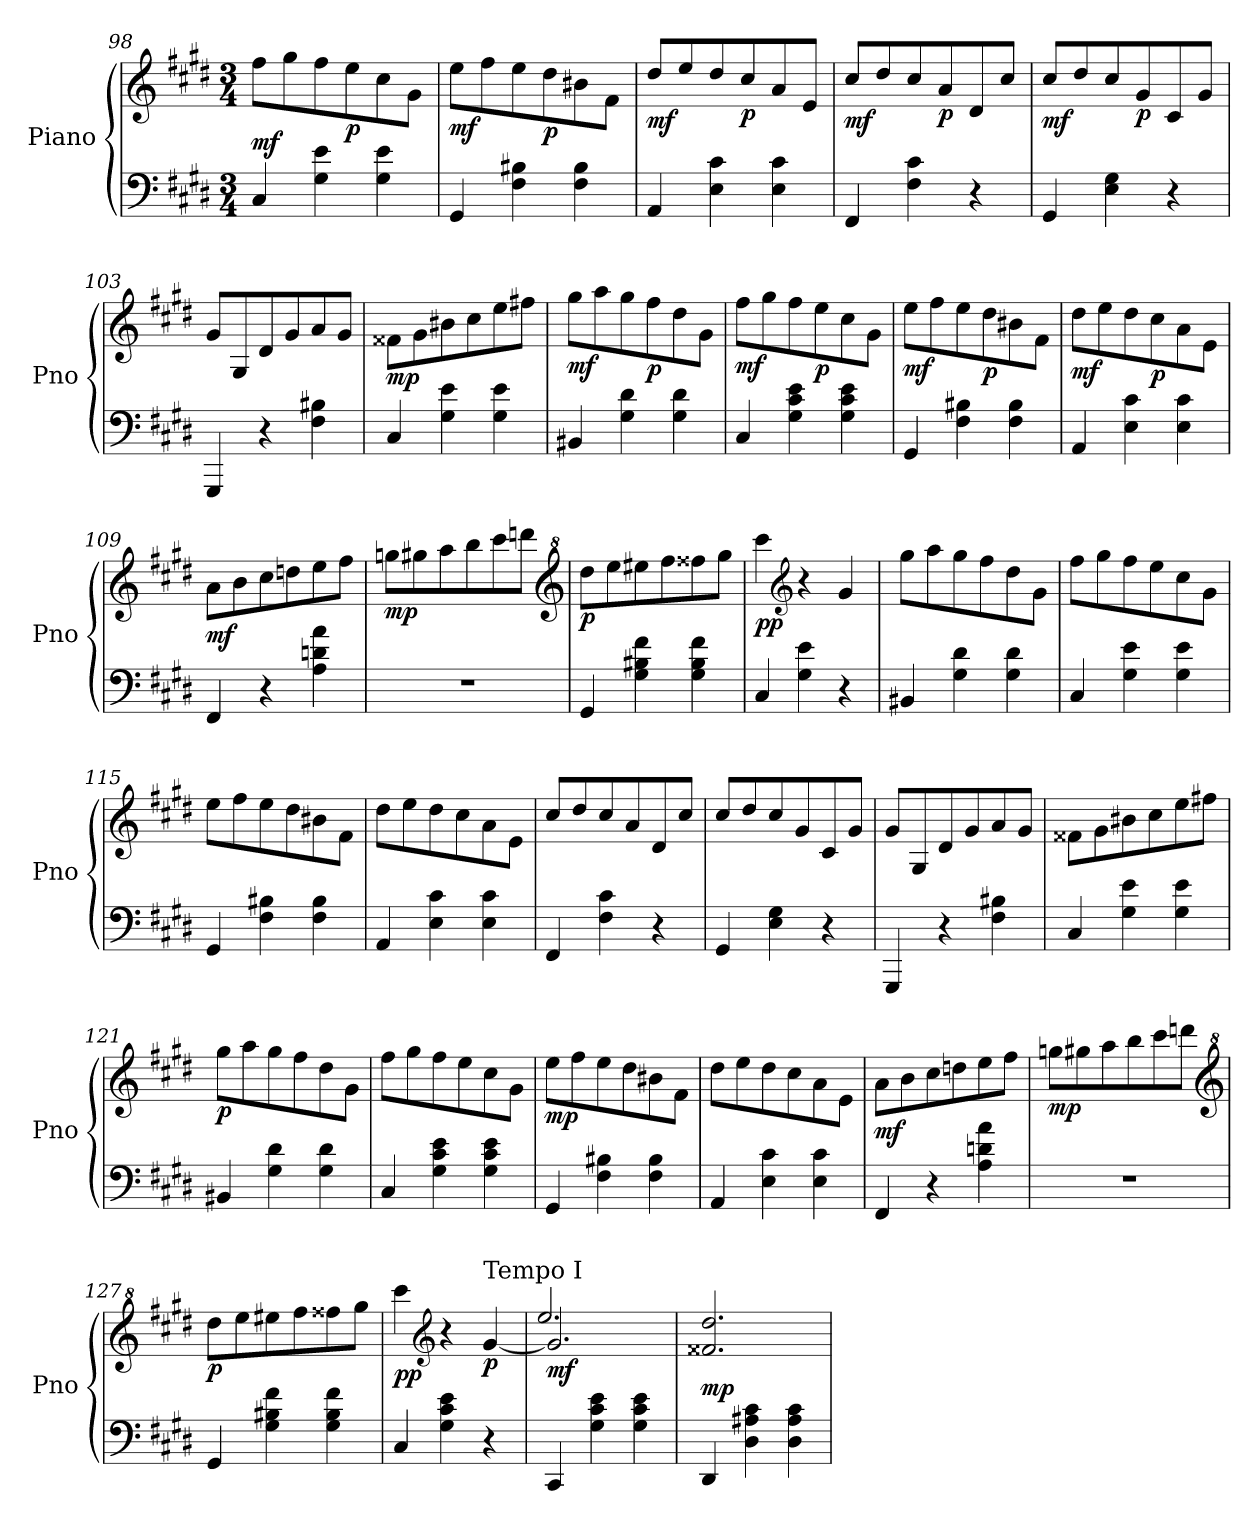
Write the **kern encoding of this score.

**kern	**kern	**dynam
*part1	*part1	*part1
*staff2	*staff1	*staff1/2
*I"Piano	*	*
*I'Pno	*	*
*clefF4	*clefG2	*
*k[f#c#g#d#]	*k[f#c#g#d#]	*
*E:	*E:	*
*M3/4	*M3/4	*
=98	=98	=98
!	!	!LO:DY:a=2
4C#/	8ff#\L	mf
.	8gg#\	.
4G#\ 4e\	8ff#\	.
!	!	!LO:DY:b
.	8ee\	p
4G#\ 4e\	8cc#\	.
.	8g#\J	.
=99	=99	=99
!	!	!LO:DY:b
4GG#/	8ee\L	mf
.	8ff#\	.
4F#\ 4B#X\	8ee\	.
!	!	!LO:DY:b
.	8dd#\	p
4F#\ 4B#\	8b#X\	.
.	8f#\J	.
=100	=100	=100
!	!	!LO:DY:b
4AA/	8dd#/L	mf
.	8ee/	.
4E\ 4c#\	8dd#/	.
!	!	!LO:DY:b
.	8cc#/	p
4E\ 4c#\	8a/	.
.	8e/J	.
=101	=101	=101
!	!	!LO:DY:b
4FF#/	8cc#/L	mf
.	8dd#/	.
4F#\ 4c#\	8cc#/	.
!	!	!LO:DY:b
.	8a/	p
4r	8d#/	.
.	8cc#/J	.
!!LO:PB:g=z
=102	=102	=102
!	!	!LO:DY:b
4GG#/	8cc#/L	mf
.	8dd#/	.
4E\ 4G#\	8cc#/	.
!	!	!LO:DY:b
.	8g#/	p
4r	8c#/	.
.	8g#/J	.
=103	=103	=103
4GGG#/	8g#/L	.
.	8G#/	.
4r	8d#/	.
.	8g#/	.
4F#\ 4B#X\	8a/	.
.	8g#/J	.
=104	=104	=104
!	!	!LO:DY:b
4C#/	8f##X\L	mp
.	8g#\	.
4G#\ 4e\	8b#X\	.
.	8cc#\	.
4G#\ 4e\	8ee\	.
.	8ff#X\J	.
=105	=105	=105
!	!	!LO:DY:b
4BB#X/	8gg#\L	mf
.	8aa\	.
4G#\ 4d#\	8gg#\	.
!	!	!LO:DY:b
.	8ff#\	p
4G#\ 4d#\	8dd#\	.
.	8g#\J	.
=106	=106	=106
!	!	!LO:DY:b
4C#/	8ff#\L	mf
.	8gg#\	.
4G#\ 4c#\ 4e\	8ff#\	.
!	!	!LO:DY:b
.	8ee\	p
4G#\ 4c#\ 4e\	8cc#\	.
.	8g#\J	.
=107	=107	=107
!	!	!LO:DY:b
4GG#/	8ee\L	mf
.	8ff#\	.
4F#\ 4B#X\	8ee\	.
!	!	!LO:DY:b
.	8dd#\	p
4F#\ 4B#\	8b#X\	.
.	8f#\J	.
!!LO:LB:g=z
=108	=108	=108
!	!	!LO:DY:b
4AA/	8dd#\L	mf
.	8ee\	.
4E\ 4c#\	8dd#\	.
!	!	!LO:DY:b
.	8cc#\	p
4E\ 4c#\	8a\	.
.	8e\J	.
=109	=109	=109
!	!	!LO:DY:b
4FF#/	8a\L	mf
.	8b\	.
4r	8cc#\	.
.	8ddn\	.
4A\ 4dn\ 4a\	8ee\	.
.	8ff#\J	.
=110	=110	=110
!	!	!LO:DY:b
2.r	8ggn\L	mp
.	8gg#X\	.
.	8aa\	.
.	8bb\	.
.	8ccc#\	.
.	8dddn\J	.
*	*clefG^2	*
=111	=111	=111
!	!	!LO:DY:b
4GG#/	8ddd#\L	p
.	8eee\	.
4G#\ 4B#X\ 4f#\	8eee#X\	.
.	8fff#\	.
4G#\ 4B#\ 4f#\	8fff##X\	.
.	8ggg#\J	.
=112	=112	=112
!	!	!LO:DY:b
4C#/	4cccc#\	pp
*	*clefG2	*
4G#\ 4e\	4r	.
4r	4g#/	.
=113	=113	=113
4BB#X/	8gg#\L	.
.	8aa\	.
4G#\ 4d#\	8gg#\	.
.	8ff#\	.
4G#\ 4d#\	8dd#\	.
.	8g#\J	.
!!LO:LB:g=z
=114	=114	=114
4C#/	8ff#\L	.
.	8gg#\	.
4G#\ 4e\	8ff#\	.
.	8ee\	.
4G#\ 4e\	8cc#\	.
.	8g#\J	.
=115	=115	=115
4GG#/	8ee\L	.
.	8ff#\	.
4F#\ 4B#X\	8ee\	.
.	8dd#\	.
4F#\ 4B#\	8b#X\	.
.	8f#\J	.
=116	=116	=116
4AA/	8dd#\L	.
.	8ee\	.
4E\ 4c#\	8dd#\	.
.	8cc#\	.
4E\ 4c#\	8a\	.
.	8e\J	.
=117	=117	=117
4FF#/	8cc#/L	.
.	8dd#/	.
4F#\ 4c#\	8cc#/	.
.	8a/	.
4r	8d#/	.
.	8cc#/J	.
=118	=118	=118
4GG#/	8cc#/L	.
.	8dd#/	.
4E\ 4G#\	8cc#/	.
.	8g#/	.
4r	8c#/	.
.	8g#/J	.
=119	=119	=119
4GGG#/	8g#/L	.
.	8G#/	.
4r	8d#/	.
.	8g#/	.
4F#\ 4B#X\	8a/	.
.	8g#/J	.
!!LO:LB:g=z
=120	=120	=120
4C#/	8f##X\L	.
.	8g#\	.
4G#\ 4e\	8b#X\	.
.	8cc#\	.
4G#\ 4e\	8ee\	.
.	8ff#X\J	.
=121	=121	=121
!	!	!LO:DY:b
4BB#X/	8gg#\L	p
.	8aa\	.
4G#\ 4d#\	8gg#\	.
.	8ff#\	.
4G#\ 4d#\	8dd#\	.
.	8g#\J	.
=122	=122	=122
4C#/	8ff#\L	.
.	8gg#\	.
4G#\ 4c#\ 4e\	8ff#\	.
.	8ee\	.
4G#\ 4c#\ 4e\	8cc#\	.
.	8g#\J	.
=123	=123	=123
!	!	!LO:DY:b
4GG#/	8ee\L	mp
.	8ff#\	.
4F#\ 4B#X\	8ee\	.
.	8dd#\	.
4F#\ 4B#\	8b#X\	.
.	8f#\J	.
=124	=124	=124
4AA/	8dd#\L	.
.	8ee\	.
4E\ 4c#\	8dd#\	.
.	8cc#\	.
4E\ 4c#\	8a\	.
.	8e\J	.
=125	=125	=125
!	!	!LO:DY:b
4FF#/	8a\L	mf
.	8b\	.
4r	8cc#\	.
.	8ddn\	.
4A\ 4dn\ 4a\	8ee\	.
.	8ff#\J	.
!!LO:LB:g=z
=126	=126	=126
!	!	!LO:DY:b
2.r	8ggn\L	mp
.	8gg#X\	.
.	8aa\	.
.	8bb\	.
.	8ccc#\	.
.	8dddn\J	.
*	*clefG^2	*
=127	=127	=127
!	!	!LO:DY:b
4GG#/	8ddd#\L	p
.	8eee\	.
4G#\ 4B#X\ 4f#\	8eee#X\	.
.	8fff#\	.
4G#\ 4B#\ 4f#\	8fff##X\	.
.	8ggg#\J	.
=128	=128	=128
!	!	!LO:DY:b
4C#/	4cccc#\	pp
*	*clefG2	*
4G#\ 4c#\ 4e\	4r	.
!	!LO:TX:a:t=Tempo I	!
!	!	!LO:DY:b
4r	[4g#/	p
=129	=129	=129
*	*^	*
!	!	!	!LO:DY:b
4CC#/	2.g#/]	2.ee/	mf
4G#\ 4c#\ 4e\	.	.	.
4G#\ 4c#\ 4e\	.	.	.
*	*v	*v	*
=130	=130	=130
!	!	!LO:DY:a=2
4DD#/	2.f##X/ 2.dd#/	mp
4D#\ 4A#X\ 4c#\	.	.
4D#\ 4A#\ 4c#\	.	.
=	=	=
*-	*-	*-
